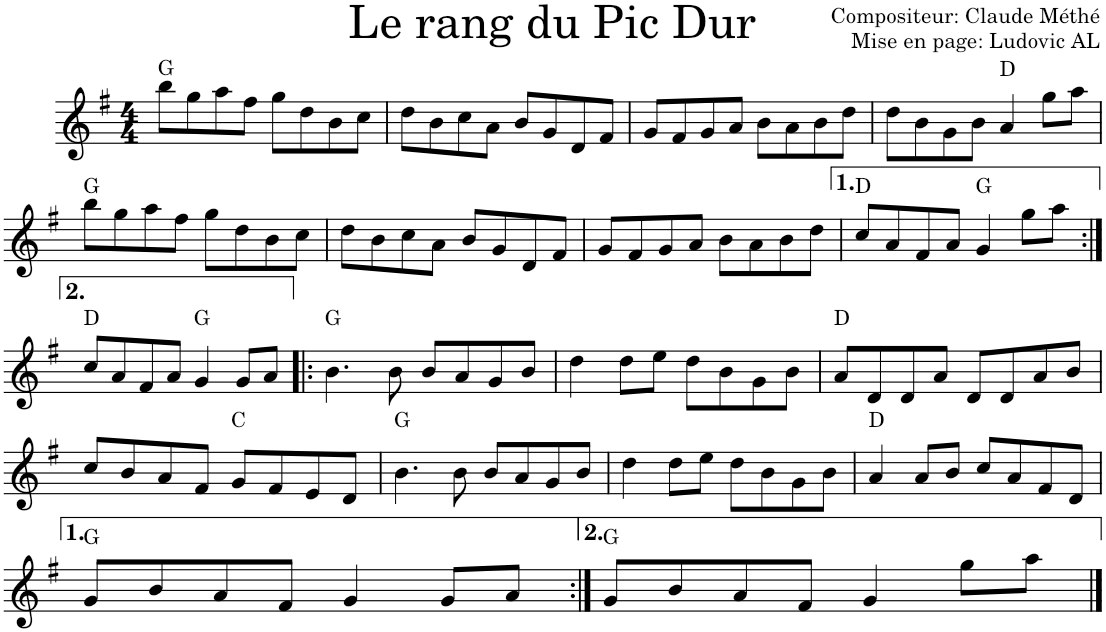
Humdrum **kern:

**kern	**harte
*part1	*part1
*staff1	*
*I"Voice	*
*I'V	*
*clefG2	*
*k[f#]	*
*M4/4	*
=1	=1
8bb\L	G:maj
8gg\	.
8aa\	.
8ff#\J	.
8gg\L	.
8dd\	.
8b\	.
8cc\J	.
=2	=2
8dd\L	.
8b\	.
8cc\	.
8a\J	.
8b/L	.
8g/	.
8d/	.
8f#/J	.
=3	=3
8g/L	.
8f#/	.
8g/	.
8a/J	.
8b\L	.
8a\	.
8b\	.
8dd\J	.
=4	=4
8dd\L	.
8b\	.
8g\	.
8b\J	.
4a/	D:maj
8gg\L	.
8aa\J	.
!!LO:LB:g=z
=5	=5
8bb\L	G:maj
8gg\	.
8aa\	.
8ff#\J	.
8gg\L	.
8dd\	.
8b\	.
8cc\J	.
=6	=6
8dd\L	.
8b\	.
8cc\	.
8a\J	.
8b/L	.
8g/	.
8d/	.
8f#/J	.
=7	=7
8g/L	.
8f#/	.
8g/	.
8a/J	.
8b\L	.
8a\	.
8b\	.
8dd\J	.
=8	=8
8cc/L	D:maj
8a/	.
8f#/	.
8a/J	.
4g/	G:maj
8gg\L	.
8aa\J	.
!!LO:LB:g=z
=9:|!	=9:|!
8cc/L	D:maj
8a/	.
8f#/	.
8a/J	.
4g/	G:maj
8g/L	.
8a/J	.
=10!|:	=10!|:
4.b\	G:maj
8b\	.
8b/L	.
8a/	.
8g/	.
8b/J	.
=11	=11
4dd\	.
8dd\L	.
8ee\J	.
8dd\L	.
8b\	.
8g\	.
8b\J	.
=12	=12
8a/L	D:maj
8d/	.
8d/	.
8a/J	.
8d/L	.
8d/	.
8a/	.
8b/J	.
!!LO:LB:g=z
=13	=13
8cc/L	.
8b/	.
8a/	.
8f#/J	.
8g/L	C:maj
8f#/	.
8e/	.
8d/J	.
=14	=14
4.b\	G:maj
8b\	.
8b/L	.
8a/	.
8g/	.
8b/J	.
=15	=15
4dd\	.
8dd\L	.
8ee\J	.
8dd\L	.
8b\	.
8g\	.
8b\J	.
=16	=16
4a/	D:maj
8a/L	.
8b/J	.
8cc/L	.
8a/	.
8f#/	.
8d/J	.
!!LO:LB:g=z
=17	=17
8g/L	G:maj
8b/	.
8a/	.
8f#/J	.
4g/	.
8g/L	.
8a/J	.
=18:|!	=18:|!
8g/L	G:maj
8b/	.
8a/	.
8f#/J	.
4g/	.
8gg\L	.
8aa\J	.
==	==
*-	*-
